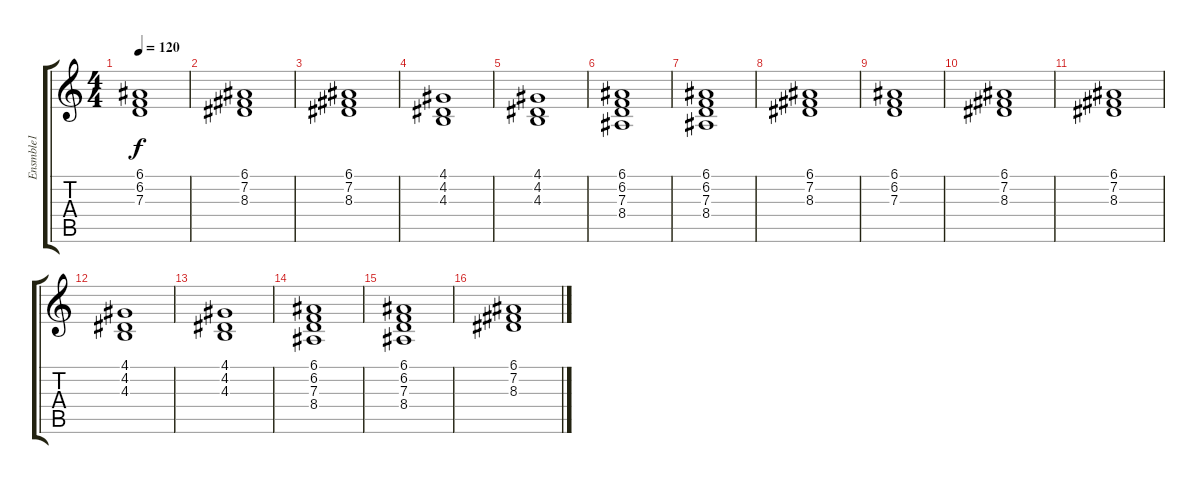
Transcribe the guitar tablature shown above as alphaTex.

\track ("Ensmble1" "Ensmble1") {instrument stringensemble1}
\staff {score tabs}
\tuning (E4 B3 G3 D3 A2 E2) {hide}
\ts (4 4)
\tempo 120
\clef g2
\ks c
(6.1 6.2 7.3).1{dy f} |
(6.1 7.2 8.3).1 |
(6.1 7.2 8.3).1 |
(4.1 4.2 4.3).1 |
(4.1 4.2 4.3).1 |
(6.1 6.2 7.3 8.4).1 |
(6.1 6.2 7.3 8.4).1 |
(6.1 7.2 8.3).1 |
(6.1 6.2 7.3).1 |
(6.1 7.2 8.3).1 |
(6.1 7.2 8.3).1 |
(4.1 4.2 4.3).1 |
(4.1 4.2 4.3).1 |
(6.1 6.2 7.3 8.4).1 |
(6.1 6.2 7.3 8.4).1 |
(6.1 7.2 8.3).1
